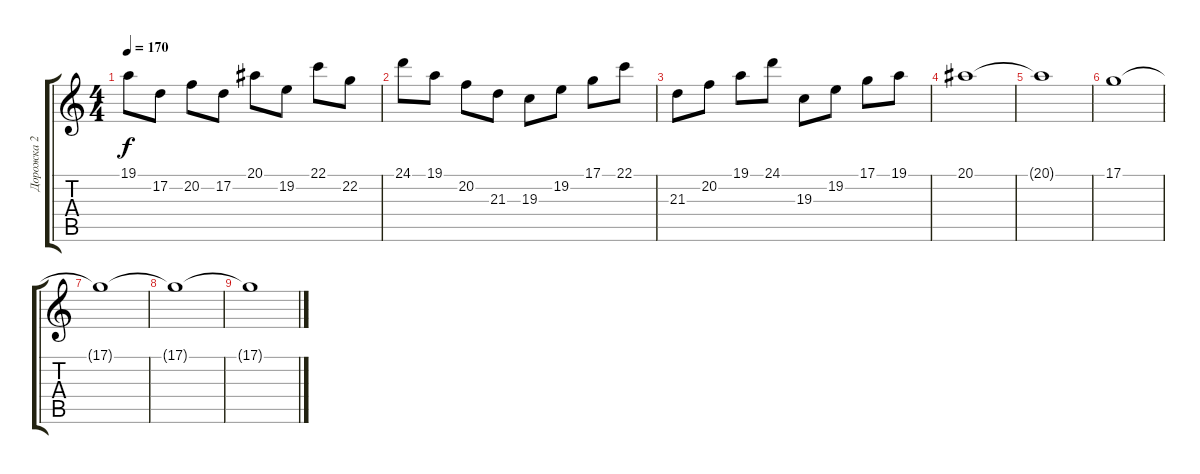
\track ("Дорожка 2" "Дорожка 2") {instrument stringensemble1}
\staff {score tabs}
\tuning (D4 A3 F3 C3 G2 D2) {hide}
\ts (4 4)
\tempo 170
\clef g2
\ks c
19.1.8{dy f} 17.2.8 20.2.8 17.2.8 20.1.8 19.2.8 22.1.8 22.2.8 |
24.1.8 19.1.8 20.2.8 21.3.8 19.3.8 19.2.8 17.1.8 22.1.8 |
21.3.8 20.2.8 19.1.8 24.1.8 19.3.8 19.2.8 17.1.8 19.1.8 |
20.1.1 |
20.1{t}.1 |
17.1.1 |
17.1{t}.1 |
17.1{t}.1 |
17.1{t}.1
